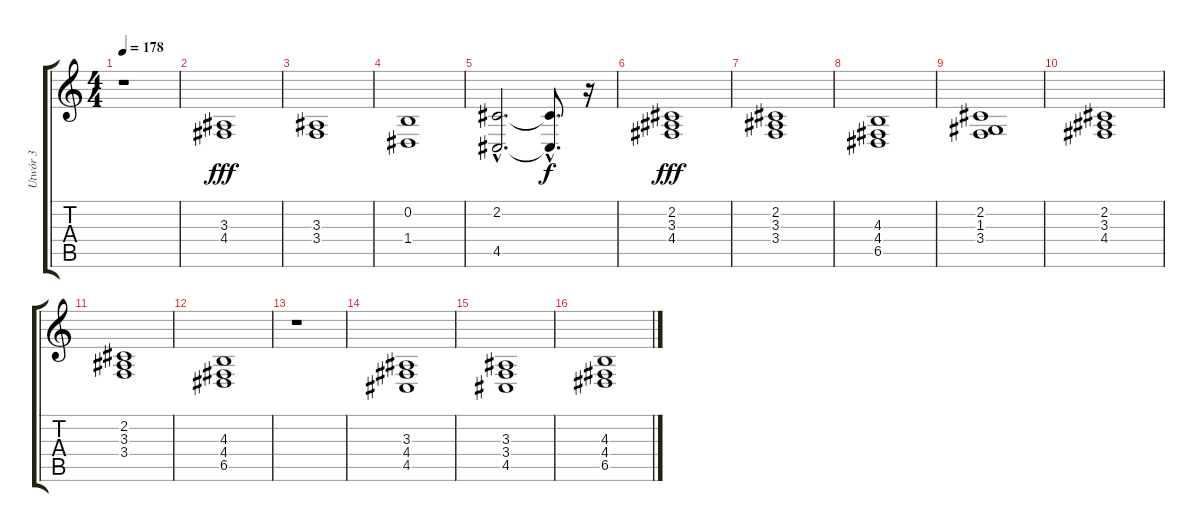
\track ("Utwór 3" "Utwór 3") {instrument stringensemble1}
\staff {score tabs}
\tuning (E4 B3 G3 D3 A2 E2) {hide}
\ts (4 4)
\tempo 178
\clef g2
\ks c
r.1{dy fff instrument stringensemble1} |
(3.3 4.4).1 |
(3.3 3.4).1 |
(0.2 1.4).1 |
(2.2{hac} 4.5{hac}).2{d} (2.2{hac t} 4.5{hac t}).8{d dy f} r.16 |
(2.2 3.3 4.4).1{dy fff} |
(2.2 3.3 3.4).1 |
(4.3 4.4 6.5).1 |
(2.2 1.3 3.4).1 |
(2.2 3.3 4.4).1 |
(2.2 3.3 3.4).1 |
(4.3 4.4 6.5).1 |
r.1 |
(3.3 4.4 4.5).1 |
(3.3 3.4 4.5).1 |
(4.3 4.4 6.5).1
